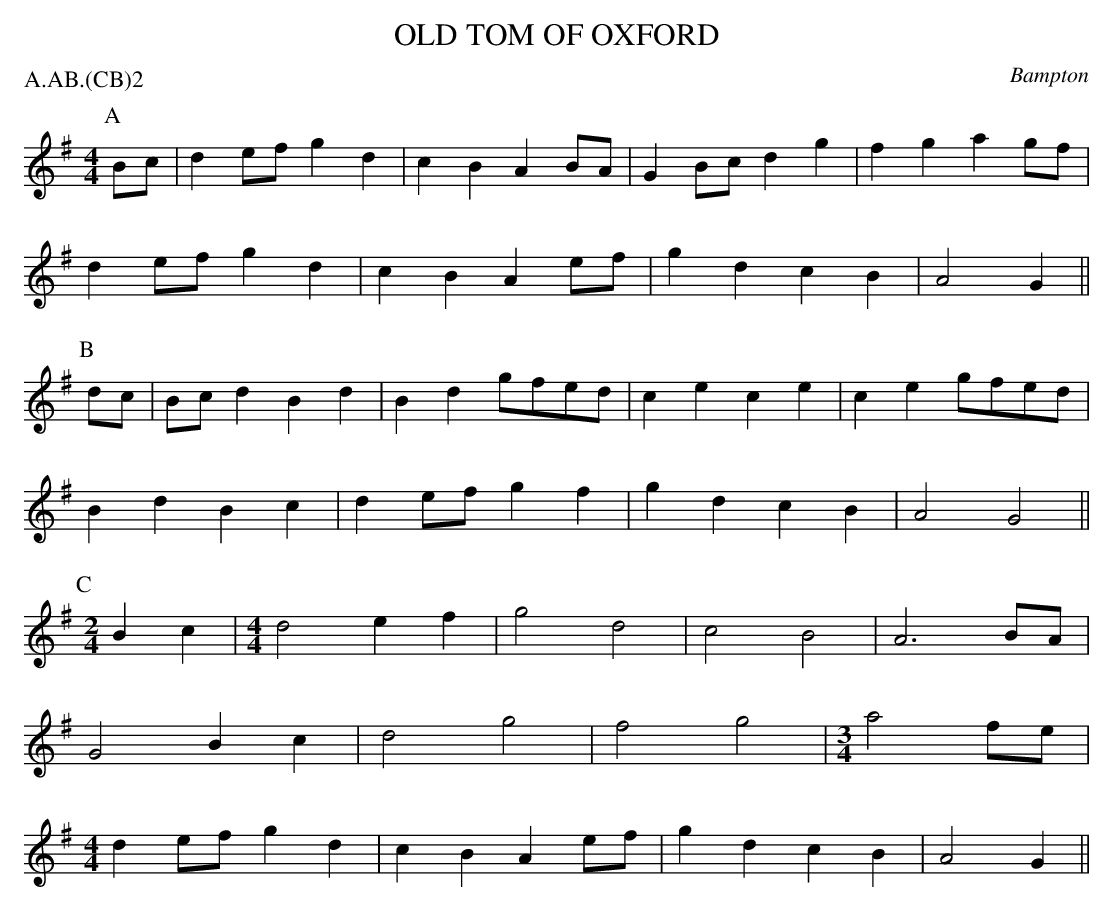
X:1
T: OLD TOM OF OXFORD
O: Bampton
P: A.AB.(CB)2
M: 4/4
L: 1/8
K: G
P: A
Bc | d2ef g2d2 | c2B2 A2BA | G2Bc d2g2 | f2g2 a2gf |
     d2ef g2d2 | c2B2 A2ef | g2d2 c2B2 | A4   G2  ||
P: B
dc | Bcd2 B2d2 | B2d2 gfed | c2e2 c2e2 | c2e2 gfed |
     B2d2 B2c2 | d2ef g2f2 | g2d2 c2B2 | A4   G4  ||
P: C
[M:2/4]B2c2 |\
[M:4/4]d4   e2f2 | g4   d4   | c4   B4   | A6 BA |
       G4   B2c2 | d4   g4   | f4   g4   |[M:3/4]a4 fe |
[M:4/4]d2ef g2d2 | c2B2 A2ef | g2d2 c2B2 | A4 G2 ||
